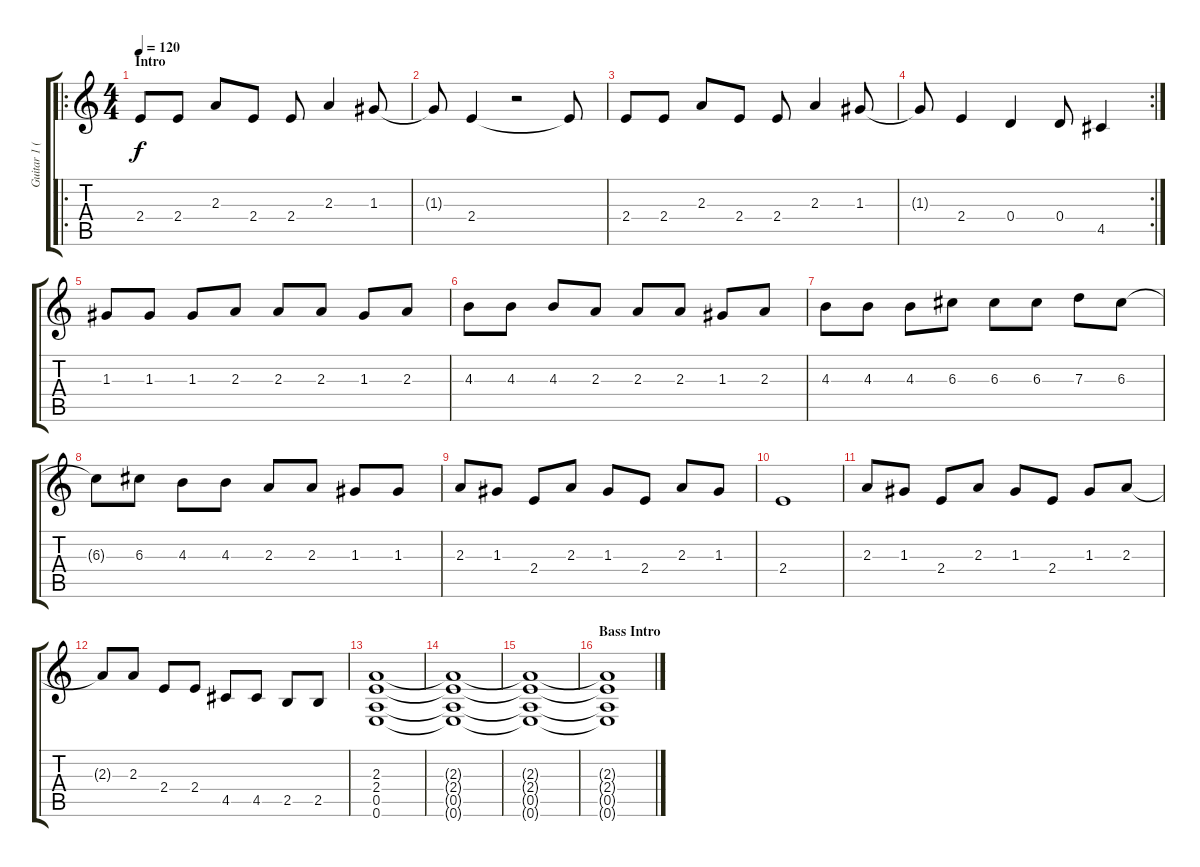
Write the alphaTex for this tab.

\track ("Guitar 1 (Tom DeLonge)" "Guitar 1 (") {instrument distortionguitar}
\staff {score tabs}
\tuning (E4 B3 G3 D3 A2 E2) {hide}
\ro
\ts (4 4)
\section ("" "Intro")
\tempo 120
\clef g2
\ks c
2.4.8{dy f instrument distortionguitar} 2.4.8 2.3.8 2.4.8 2.4.8 2.3.4 1.3.8 |
1.3{t}.8 2.4.4 r.2 2.4{t}.8 |
2.4.8 2.4.8 2.3.8 2.4.8 2.4.8 2.3.4 1.3.8 |
\rc 2
1.3{t}.8 2.4.4 0.4.4 0.4.8 4.5.4 |
1.3.8 1.3.8 1.3.8 2.3.8 2.3.8 2.3.8 1.3.8 2.3.8 |
4.3.8 4.3.8 4.3.8 2.3.8 2.3.8 2.3.8 1.3.8 2.3.8 |
4.3.8 4.3.8 4.3.8 6.3.8 6.3.8 6.3.8 7.3.8 6.3.8 |
6.3{t}.8 6.3.8 4.3.8 4.3.8 2.3.8 2.3.8 1.3.8 1.3.8 |
2.3.8 1.3.8 2.4.8 2.3.8 1.3.8 2.4.8 2.3.8 1.3.8 |
2.4.1 |
2.3.8 1.3.8 2.4.8 2.3.8 1.3.8 2.4.8 1.3.8 2.3.8 |
2.3{t}.8 2.3.8 2.4.8 2.4.8 4.5.8 4.5.8 2.5.8 2.5.8 |
(2.3 2.4 0.5 0.6).1 |
(2.3{t} 2.4{t} 0.5{t} 0.6{t}).1 |
(2.3{t} 2.4{t} 0.5{t} 0.6{t}).1 |
\section ("" "Bass Intro")
(2.3{t} 2.4{t} 0.5{t} 0.6{t}).1
